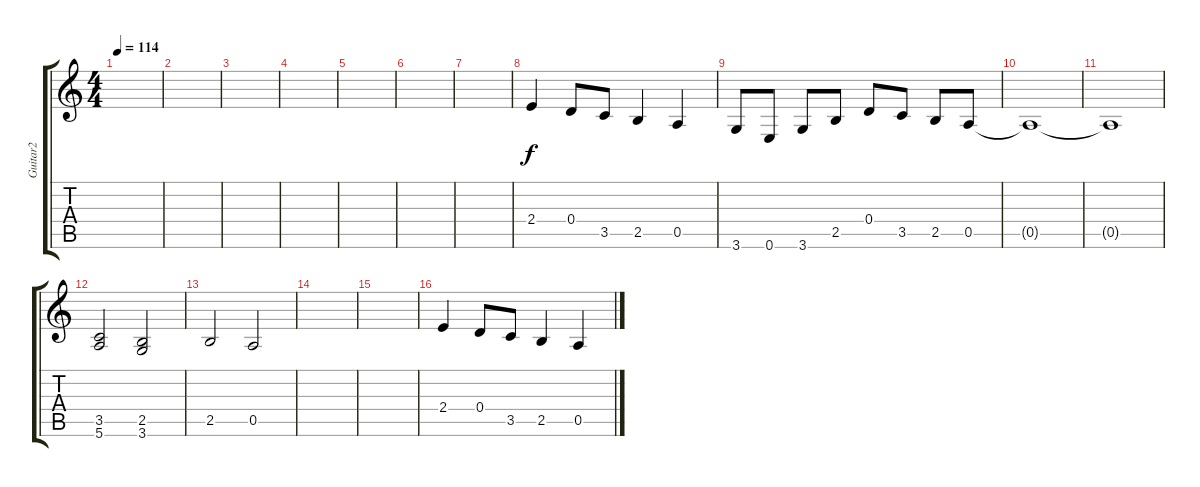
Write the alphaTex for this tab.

\track ("Guitar2" "Guitar2") {instrument acousticguitarsteel}
\staff {score tabs}
\tuning (E4 B3 G3 D3 A2 E2) {hide}
\ts (4 4)
\tempo 114
\clef g2
\ks c
|
|
|
|
|
|
|
2.4.4 0.4.8 3.5.8 2.5.4 0.5.4 |
3.6.8 0.6.8 3.6.8 2.5.8 0.4.8 3.5.8 2.5.8 0.5.8 |
0.5{t}.1 |
0.5{t}.1 |
(3.5 5.6).2 (2.5 3.6).2 |
2.5.2 0.5.2 |
|
|
2.4.4 0.4.8 3.5.8 2.5.4 0.5.4
